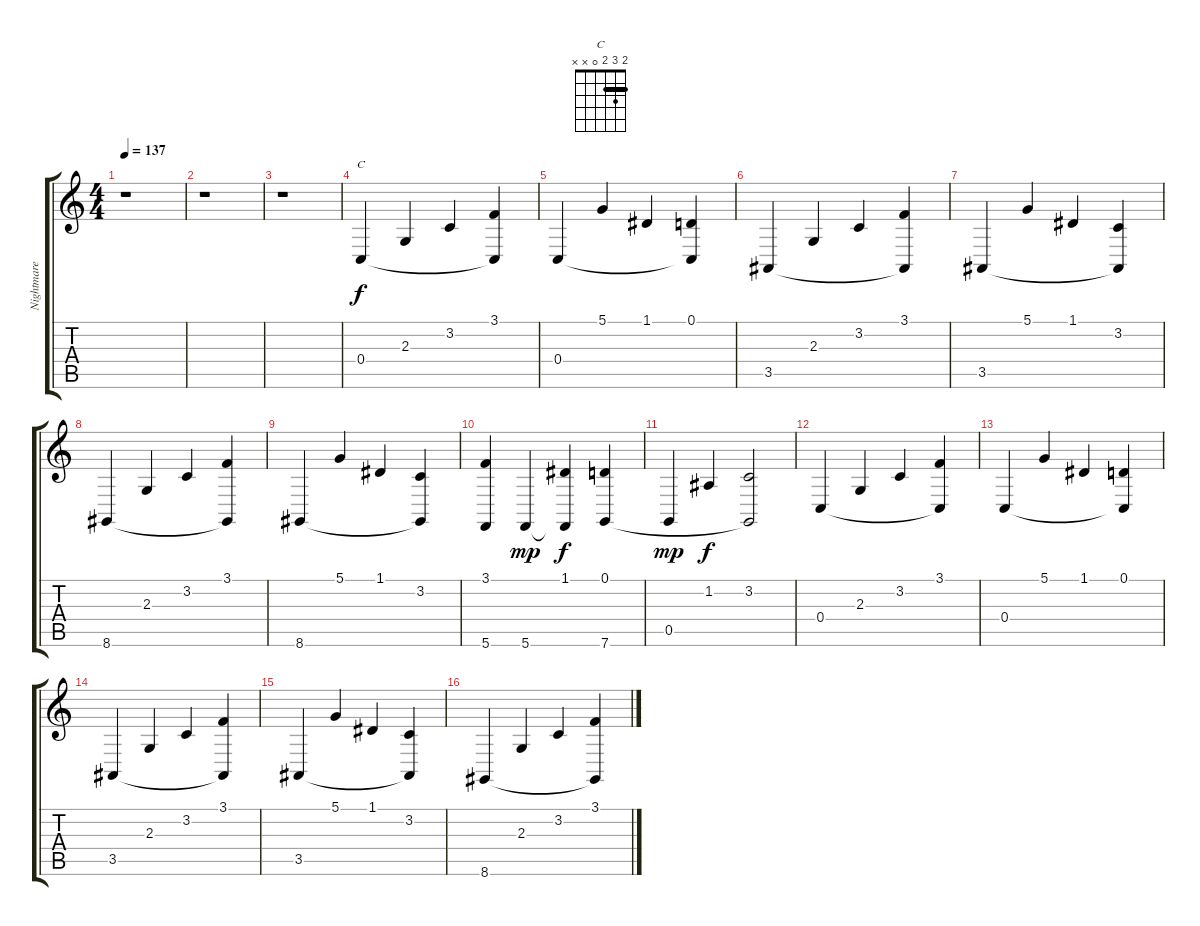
\track ("Nightmare Industries Syntezer 2" "Nightmare ") {instrument acousticgrandpiano}
\staff {score tabs}
\tuning (D4 A3 F3 C3 G2 C2) {hide}
\chord ("C" 2 3 2 0 x x) {barre 2}
\ts (4 4)
\tempo 137
\clef g2
\ks c
r.1{dy f} |
r.1 |
r.1 |
0.4.4{ch "C"} 2.3.4 3.2.4 (3.1 0.4{t}).4 |
0.4.4 5.1.4 1.1.4 (0.1 0.4{t}).4 |
3.5.4 2.3.4 3.2.4 (3.1 3.5{t}).4 |
3.5.4 5.1.4 1.1.4 (3.2 3.5{t}).4 |
8.6.4 2.3.4 3.2.4 (3.1 8.6{t}).4 |
8.6.4 5.1.4 1.1.4 (3.2 8.6{t}).4 |
(3.1 5.6).4 5.6.4{dy mp} (1.1 5.6{t}).4{dy f} (0.1 7.6).4 |
0.5.4{dy mp} 1.2.4{dy f} (3.2 7.6{t}).2 |
0.4.4 2.3.4 3.2.4 (3.1 0.4{t}).4 |
0.4.4 5.1.4 1.1.4 (0.1 0.4{t}).4 |
3.5.4 2.3.4 3.2.4 (3.1 3.5{t}).4 |
3.5.4 5.1.4 1.1.4 (3.2 3.5{t}).4 |
8.6.4 2.3.4 3.2.4 (3.1 8.6{t}).4
